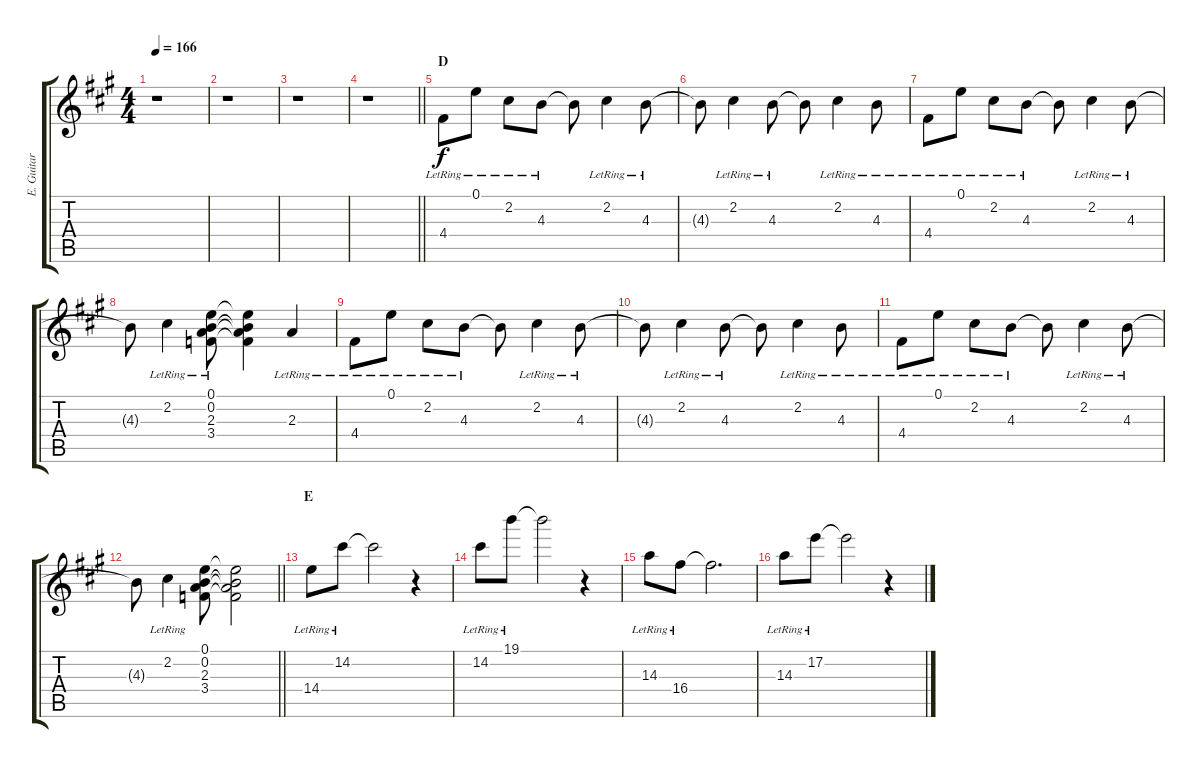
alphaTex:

\track ("E. Guitar II" "E. Guitar ") {instrument electricguitarclean}
\staff {score tabs}
\tuning (E4 B3 G3 D3 A2 E2) {hide}
\ts (4 4)
\tempo 166
\clef g2
\ks a
r.1{dy f} |
r.1 |
r.1 |
\barLineRight lightlight
r.1 |
\section ("" "D")
4.4{lr}.8 0.1{lr}.8 2.2{lr}.8 4.3{lr}.8 4.3{t}.8 2.2{lr}.4 4.3{lr}.8 |
4.3{t}.8 2.2{lr}.4 4.3{lr}.8 4.3{t}.8 2.2{lr}.4 4.3{lr}.8 |
4.4{lr}.8 0.1{lr}.8 2.2{lr}.8 4.3{lr}.8 4.3{t}.8 2.2{lr}.4 4.3{lr}.8 |
4.3{t}.8 2.2{lr}.4 (0.1{lr} 0.2{lr} 2.3{lr} 3.4{lr}).8 (0.1{t} 0.2{t} 2.3{t} 3.4{t}).4 2.3{lr}.4 |
4.4{lr}.8 0.1{lr}.8 2.2{lr}.8 4.3{lr}.8 4.3{t}.8 2.2{lr}.4 4.3{lr}.8 |
4.3{t}.8 2.2{lr}.4 4.3{lr}.8 4.3{t}.8 2.2{lr}.4 4.3{lr}.8 |
4.4{lr}.8 0.1{lr}.8 2.2{lr}.8 4.3{lr}.8 4.3{t}.8 2.2{lr}.4 4.3{lr}.8 |
\barLineRight lightlight
4.3{t}.8 2.2{lr}.4 (0.1 0.2 2.3 3.4).8 (0.1{t} 0.2{t} 2.3{t} 3.4{t}).2 |
\section ("" "E")
14.4{lr}.8 14.2{lr}.8 14.2{t}.2 r.4 |
14.2{lr}.8 19.1{lr}.8 19.1{t}.2 r.4 |
14.3{lr}.8 16.4{lr}.8 16.4{t}.2{d} |
14.3{lr}.8 17.2{lr}.8 17.2{t}.2 r.4
